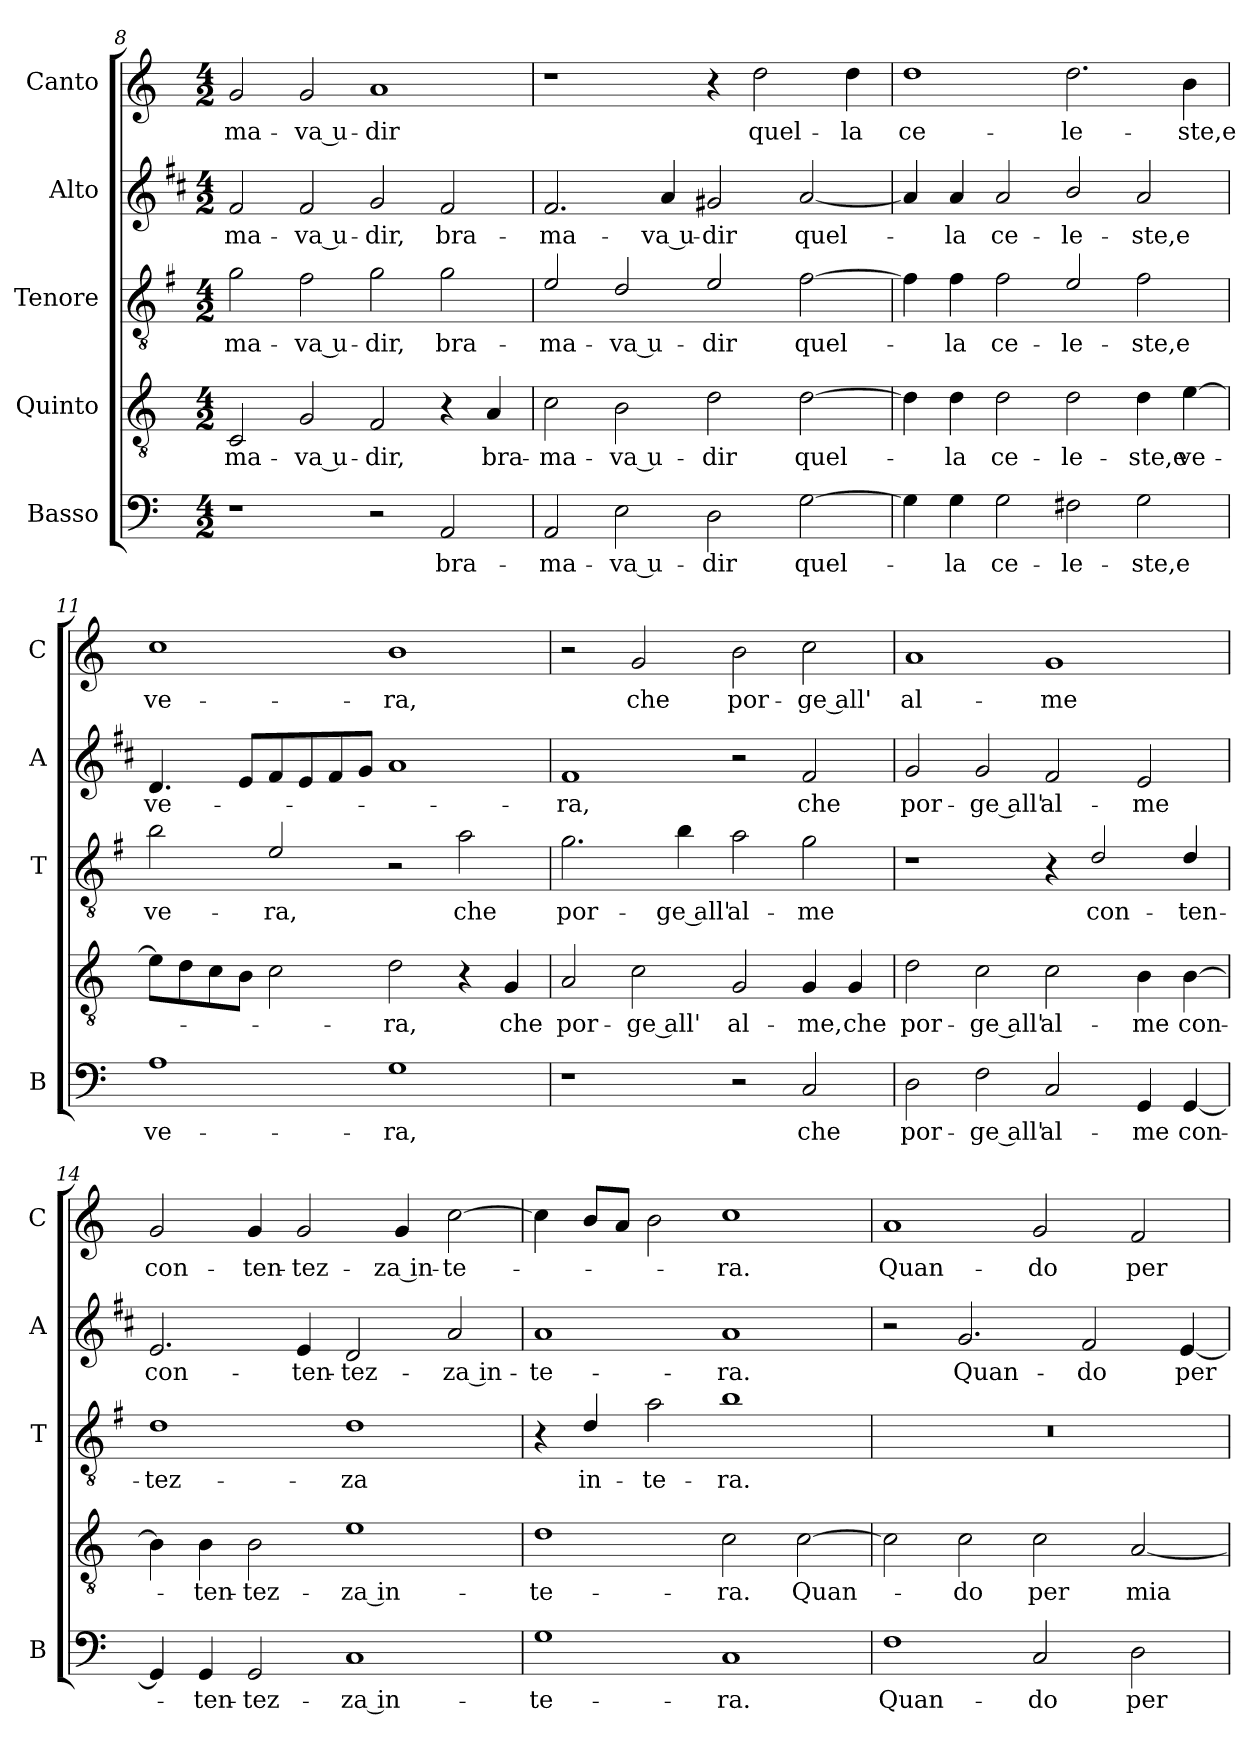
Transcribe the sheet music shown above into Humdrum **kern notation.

**kern	**text	**kern	**text	**kern	**text	**kern	**text	**kern	**text
*part5	*part5	*part4	*part4	*part3	*part3	*part2	*part2	*part1	*part1
*staff5	*staff5	*staff4	*staff4	*staff3	*staff3	*staff2	*staff2	*staff1	*staff1
*I"Basso	*	*I"Quinto	*	*I"Tenore	*	*I"Alto	*	*I"Canto	*
*I'B	*	*	*	*I'T	*	*I'A	*	*I'C	*
*clefF4	*	*clefGv2	*	*clefGv2	*	*clefG2	*	*clefG2	*
*	*	*	*	*ITrd4c7	*	*ITrd1c2	*	*	*
*k[]	*	*k[]	*	*k[]	*	*k[]	*	*k[]	*
*C:	*	*C:	*	*C:	*	*C:	*	*C:	*
*M4/2	*	*M4/2	*	*M4/2	*	*M4/2	*	*M4/2	*
=8	=8	=8	=8	=8	=8	=8	=8	=8	=8
!	!	!	!LO:LY:b	!	!LO:LY:b	!	!LO:LY:b	!	!LO:LY:b
1r	.	2C/	-ma-	2c\	-ma-	2e/	-ma-	2g/	-ma-
!	!	!	!LO:LY:b	!	!LO:LY:b	!	!LO:LY:b	!	!LO:LY:b
.	.	2G/	-va u-	2B\	-va u-	2e/	-va u-	2g/	-va u-
!	!	!	!LO:LY:b	!	!LO:LY:b	!	!LO:LY:b	!	!LO:LY:b
2r	.	2F/	-dir,	2c\	-dir,	2f/	-dir,	1a	-dir
!	!LO:LY:b	!	!	!	!LO:LY:b	!	!LO:LY:b	!	!
2AA/	bra-	4r	.	2c\	bra-	2e/	bra-	.	.
!	!	!	!LO:LY:b	!	!	!	!	!	!
.	.	4A/	bra-	.	.	.	.	.	.
=9	=9	=9	=9	=9	=9	=9	=9	=9	=9
!	!LO:LY:b	!	!LO:LY:b	!	!LO:LY:b	!	!LO:LY:b	!	!
2AA/	-ma-	2c\	-ma-	2A/	-ma-	2.e/	-ma-	1r	.
!	!LO:LY:b	!	!LO:LY:b	!	!LO:LY:b	!	!	!	!
2E\	-va u-	2B\	-va u-	2G/	-va u-	.	.	.	.
!	!	!	!	!	!	!	!LO:LY:b	!	!
.	.	.	.	.	.	4g/	-va u-	.	.
!	!LO:LY:b	!	!LO:LY:b	!	!LO:LY:b	!	!LO:LY:b	!	!
2D\	-dir	2d\	-dir	2A/	-dir	2f#X/	-dir	4r	.
!	!	!	!	!	!	!	!	!	!LO:LY:b
.	.	.	.	.	.	.	.	2dd\	quel-
!	!LO:LY:b	!	!LO:LY:b	!	!LO:LY:b	!	!LO:LY:b	!	!
[2G\	quel-	[2d\	quel-	[2B\	quel-	[2g/	quel-	.	.
!	!	!	!	!	!	!	!	!	!LO:LY:b
.	.	.	.	.	.	.	.	4dd\	-la
=10	=10	=10	=10	=10	=10	=10	=10	=10	=10
!	!	!	!	!	!	!	!	!	!LO:LY:b
4G\]	.	4d\]	.	4B\]	.	4g/]	.	1dd	ce-
!	!LO:LY:b	!	!LO:LY:b	!	!LO:LY:b	!	!LO:LY:b	!	!
4G\	-la	4d\	-la	4B\	-la	4g/	-la	.	.
!	!LO:LY:b	!	!LO:LY:b	!	!LO:LY:b	!	!LO:LY:b	!	!
2G\	ce-	2d\	ce-	2B\	ce-	2g/	ce-	.	.
!	!LO:LY:b	!	!LO:LY:b	!	!LO:LY:b	!	!LO:LY:b	!	!LO:LY:b
2F#X\	-le-	2d\	-le-	2A/	-le-	2a/	-le-	2.dd\	-le-
!	!LO:LY:b	!	!LO:LY:b	!	!LO:LY:b	!	!LO:LY:b	!	!
2G\	-ste,e	4d\	-ste,e	2B\	-ste,e	2g/	-ste,e	.	.
!	!	!	!LO:LY:b	!	!	!	!	!	!LO:LY:b
.	.	[4e\	ve-	.	.	.	.	4b\	-ste,e
=11	=11	=11	=11	=11	=11	=11	=11	=11	=11
!	!LO:LY:b	!	!	!	!LO:LY:b	!	!LO:LY:b	!	!LO:LY:b
1A	ve-	8e\L]	.	2e\	ve-	4.c/	ve-	1cc	ve-
.	.	8d\	.	.	.	.	.	.	.
.	.	8c\	.	.	.	.	.	.	.
.	.	8B\J	.	.	.	8d/L	.	.	.
!	!	!	!	!	!LO:LY:b	!	!	!	!
.	.	2c\	.	2A/	-ra,	8e/	.	.	.
.	.	.	.	.	.	8d/	.	.	.
.	.	.	.	.	.	8e/	.	.	.
.	.	.	.	.	.	8f/J	.	.	.
!	!LO:LY:b	!	!LO:LY:b	!	!	!	!	!	!LO:LY:b
1G	-ra,	2d\	-ra,	2r	.	1g	.	1b	-ra,
!	!	!	!	!	!LO:LY:b	!	!	!	!
.	.	4r	.	2d\	che	.	.	.	.
!	!	!	!LO:LY:b	!	!	!	!	!	!
.	.	4G/	che	.	.	.	.	.	.
!!LO:LB:g=z
=12	=12	=12	=12	=12	=12	=12	=12	=12	=12
!	!	!	!LO:LY:b	!	!LO:LY:b	!	!LO:LY:b	!	!
1r	.	2A/	por-	2.c\	por-	1e	-ra,	2r	.
!	!	!	!LO:LY:b	!	!	!	!	!	!LO:LY:b
.	.	2c\	-ge all'	.	.	.	.	2g/	che
!	!	!	!	!	!LO:LY:b	!	!	!	!
.	.	.	.	4e\	-ge all'	.	.	.	.
!	!	!	!LO:LY:b	!	!LO:LY:b	!	!	!	!LO:LY:b
2r	.	2G/	al-	2d\	al-	2r	.	2b\	por-
!	!LO:LY:b	!	!LO:LY:b	!	!LO:LY:b	!	!LO:LY:b	!	!LO:LY:b
2C/	che	4G/	-me,	2c\	-me	2e/	che	2cc\	-ge all'
!	!	!	!LO:LY:b	!	!	!	!	!	!
.	.	4G/	che	.	.	.	.	.	.
=13	=13	=13	=13	=13	=13	=13	=13	=13	=13
!	!LO:LY:b	!	!LO:LY:b	!	!	!	!LO:LY:b	!	!LO:LY:b
2D\	por-	2d\	por-	1r	.	2f/	por-	1a	al-
!	!LO:LY:b	!	!LO:LY:b	!	!	!	!LO:LY:b	!	!
2F\	-ge all'	2c\	-ge all'	.	.	2f/	-ge all'	.	.
!	!LO:LY:b	!	!LO:LY:b	!	!	!	!LO:LY:b	!	!LO:LY:b
2C/	al-	2c\	al-	4r	.	2e/	al-	1g	-me
!	!	!	!	!	!LO:LY:b	!	!	!	!
.	.	.	.	2G/	con-	.	.	.	.
!	!LO:LY:b	!	!LO:LY:b	!	!	!	!LO:LY:b	!	!
4GG/	-me	4B\	-me	.	.	2d/	-me	.	.
!	!LO:LY:b	!	!LO:LY:b	!	!LO:LY:b	!	!	!	!
[4GG/	con-	[4B\	con-	4G/	-ten-	.	.	.	.
=14	=14	=14	=14	=14	=14	=14	=14	=14	=14
!	!	!	!	!	!LO:LY:b	!	!LO:LY:b	!	!LO:LY:b
4GG/]	.	4B\]	.	1G	-tez-	2.d/	con-	2g/	con-
!	!LO:LY:b	!	!LO:LY:b	!	!	!	!	!	!
4GG/	-ten-	4B\	-ten-	.	.	.	.	.	.
!	!LO:LY:b	!	!LO:LY:b	!	!	!	!	!	!LO:LY:b
2GG/	-tez-	2B\	-tez-	.	.	.	.	4g/	-ten-
!	!	!	!	!	!	!	!LO:LY:b	!	!LO:LY:b
.	.	.	.	.	.	4d/	-ten-	2g/	-tez-
!	!LO:LY:b	!	!LO:LY:b	!	!LO:LY:b	!	!LO:LY:b	!	!
1C	-za in-	1e	-za in-	1G	-za	2c/	-tez-	.	.
!	!	!	!	!	!	!	!	!	!LO:LY:b
.	.	.	.	.	.	.	.	4g/	-za in-
!	!	!	!	!	!	!	!LO:LY:b	!	!LO:LY:b
.	.	.	.	.	.	2g/	-za in-	[2cc\	-te-
=15	=15	=15	=15	=15	=15	=15	=15	=15	=15
!	!LO:LY:b	!	!LO:LY:b	!	!	!	!LO:LY:b	!	!
1G	-te-	1d	-te-	4r	.	1g	-te-	4cc\]	.
!	!	!	!	!	!LO:LY:b	!	!	!	!
.	.	.	.	4G/	in-	.	.	8b/L	.
.	.	.	.	.	.	.	.	8a/J	.
!	!	!	!	!	!LO:LY:b	!	!	!	!
.	.	.	.	2d\	-te-	.	.	2b\	.
!	!LO:LY:b	!	!LO:LY:b	!	!LO:LY:b	!	!LO:LY:b	!	!LO:LY:b
1C	-ra.	2c\	-ra.	1e	-ra.	1g	-ra.	1cc	-ra.
!	!	!	!LO:LY:b	!	!	!	!	!	!
.	.	[2c\	Quan-	.	.	.	.	.	.
=16	=16	=16	=16	=16	=16	=16	=16	=16	=16
!	!LO:LY:b	!	!	!	!	!	!	!	!LO:LY:b
1F	Quan-	2c\]	.	0r	.	2r	.	1a	Quan-
!	!	!	!LO:LY:b	!	!	!	!LO:LY:b	!	!
.	.	2c\	-do	.	.	2.f/	Quan-	.	.
!	!LO:LY:b	!	!LO:LY:b	!	!	!	!	!	!LO:LY:b
2C/	-do	2c\	per	.	.	.	.	2g/	-do
!	!	!	!	!	!	!	!LO:LY:b	!	!
.	.	.	.	.	.	2e/	-do	.	.
!	!LO:LY:b	!	!LO:LY:b	!	!	!	!	!	!LO:LY:b
2D\	per	[2A/	mia	.	.	.	.	2f/	per
!	!	!	!	!	!	!	!LO:LY:b	!	!
.	.	.	.	.	.	[4d/	per	.	.
=	=	=	=	=	=	=	=	=	=
*-	*-	*-	*-	*-	*-	*-	*-	*-	*-
